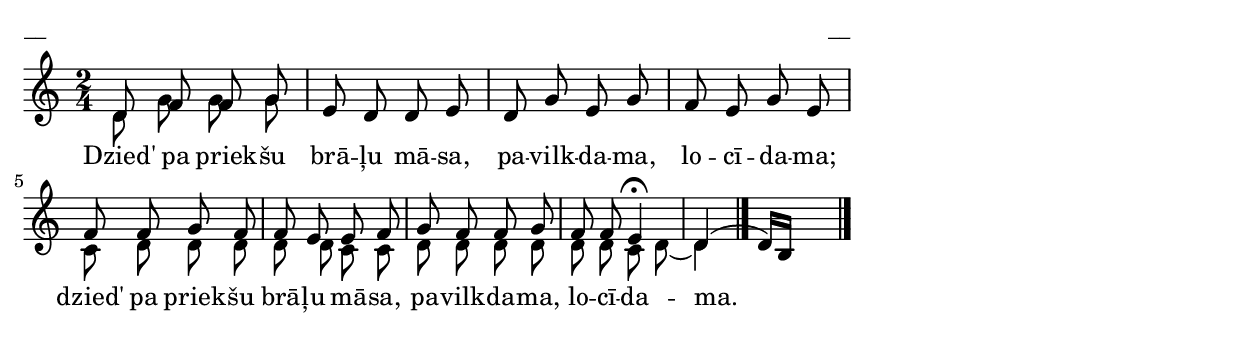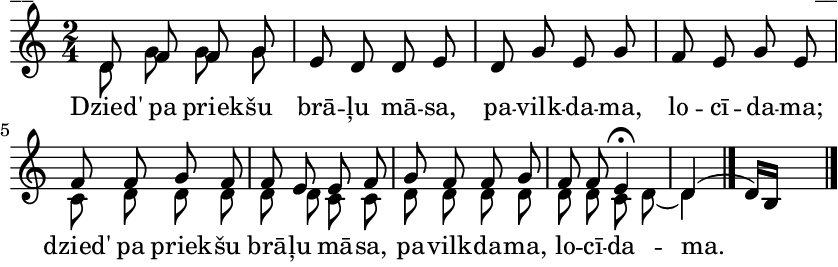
\version "2.13.18"
#(ly:set-option 'crop #t)
\paper {
line-width = 14\cm
left-margin = 0.4\cm
between-system-padding = 0.1\cm
between-system-space = 0.1\cm
}
% AALapas
%Dzied pa priekšu brāļu māsa
\layout {
indent = #0
ragged-last = ##f
}


voiceA = \relative c' {
\clef "treble"
\key a \minor
\time 2/4
d8 f f g |
e8 d d e |
d8 g e g |
f8 e g e |
f8 f g f |
f8 e e f |
g8 f f g |
f8 f e4\fermata |
d4( d16)[ b] s8 |
\bar "|."
}


voiceB = \relative c' {
\clef "treble"
\key a \minor
\time 2/4
d8 g g g |
s2 |
s2 |
s2 |
c,8 d d d |
d8 d c c |
d8 d d d |
d8 d c d( |
d4)  
\bar "|."
}


lyricA = \lyricmode {
Dzied' pa priek -- šu brā -- ļu mā -- sa, pa -- vilk -- da -- ma, lo -- cī -- da -- ma;
dzied' pa priek -- šu brā -- ļu mā -- sa, pa -- vilk -- da -- ma, lo -- cī -- da -- ma.
}




fullScore = <<
\new Staff {
<<
\new Voice = "voiceA" { \voiceOne \autoBeamOff \voiceA }
\new Voice = "voiceB" { \voiceTwo \autoBeamOff \voiceB }
\new Lyrics \lyricsto "voiceA" \lyricA
>>
}
>>



\score {
\fullScore
\header { piece = "__" opus = "__" }
}
\markup { \with-color #(x11-color 'white) \sans \smaller "__" }
\score {
\unfoldRepeats
\fullScore
\midi {
\context { \Staff \remove "Staff_performer" }
\context { \Voice \consists "Staff_performer" }
}
}


